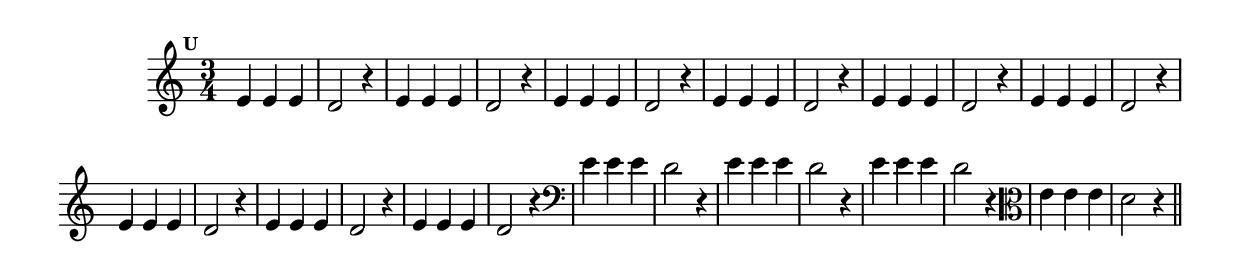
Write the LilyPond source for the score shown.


\version "2.16.0"

%\header { texidoc="Perguntas e Respostas"}

\relative c' {

  \override Staff.TimeSignature #'style = #'()
  \time 3/4 
  \override Score.BarNumber #'transparent = ##t
                                %\override Score.RehearsalMark #'font-family = #'roman
  \override Score.RehearsalMark #'font-size = #-2
  \override Score.BarNumber #'transparent = ##t
  \set Score.markFormatter = #format-mark-numbers

  \mark 20 

                                % CLARINETE

  \tag #'cl {
    e4 e e | d2 r4 
  }

                                % FLAUTA

  \tag #'fl {
    e4 e e | d2 r4 
  }

                                % OBOÉ

  \tag #'ob {
    e4 e e | d2 r4 
  }

                                % SAX ALTO

  \tag #'saxa {
    e4 e e | d2 r4 
  }

                                % SAX TENOR

  \tag #'saxt {
    e4 e e | d2 r4 
  }

                                % SAX GENES

  \tag #'saxg {
    e4 e e | d2 r4 
  }

                                % TROMPETE

  \tag #'tpt {
    e4 e e | d2 r4 
  }

                                % TROMPA

  \tag #'tpa {
    e4 e e | d2 r4 
  }

                                % TROMPA OP

  \tag #'tpaop {
    e4 e e | d2 r4 
  }

                                % TROMBONE

  \tag #'tbn {
    \clef bass
    e4 e e | d2 r4 
  }

                                % TUBA MIB

  \tag #'tbamib {
    \clef bass
    e4 e e | d2 r4 
  }

                                % TUBA SIB

  \tag #'tbasib {
    \clef bass
    e4 e e | d2 r4 
  }

                                % VIOLA

  \tag #'vla {
    \clef alto
    e4 e e | d2 r4 
  }

                                % FINAL

  \bar "||"

}
